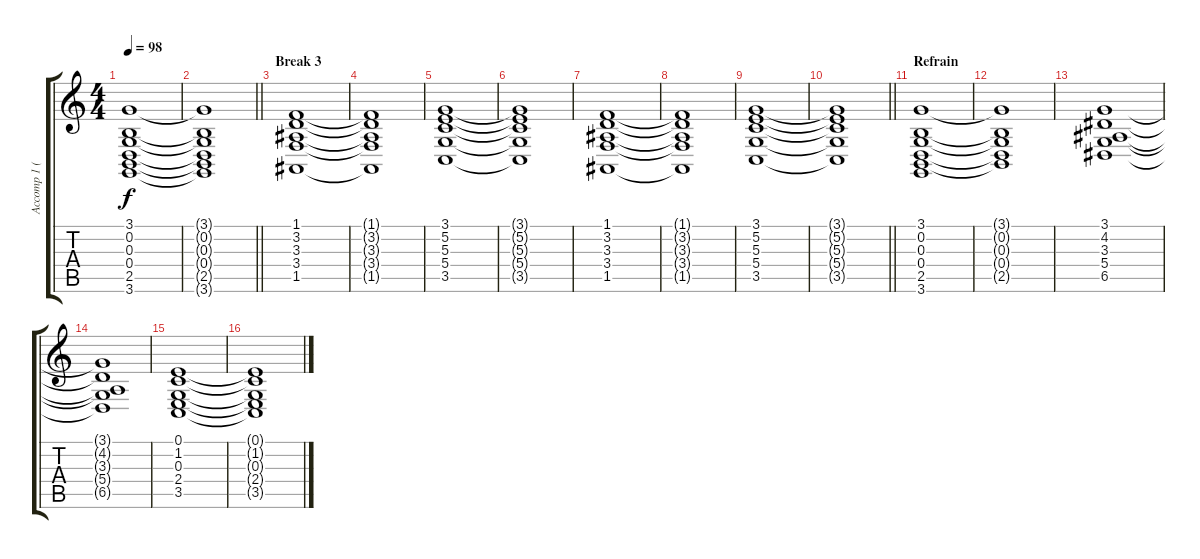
\track ("Accomp 1 (Ld2)" "Accomp 1 (") {instrument lead2sawtooth}
\staff {score tabs}
\tuning (E4 B3 G3 D3 A2 E2) {hide}
\ts (4 4)
\tempo 98
\clef g2
\ks c
(3.1 0.2 0.3 0.4 2.5 3.6).1{dy f} |
\barLineRight lightlight
(3.1{t} 0.2{t} 0.3{t} 0.4{t} 2.5{t} 3.6{t}).1 |
\section ("" "Break 3")
(1.1 3.2 3.3 3.4 1.5).1 |
(1.1{t} 3.2{t} 3.3{t} 3.4{t} 1.5{t}).1 |
(3.1 5.2 5.3 5.4 3.5).1 |
(3.1{t} 5.2{t} 5.3{t} 5.4{t} 3.5{t}).1 |
(1.1 3.2 3.3 3.4 1.5).1 |
(1.1{t} 3.2{t} 3.3{t} 3.4{t} 1.5{t}).1 |
(3.1 5.2 5.3 5.4 3.5).1 |
\barLineRight lightlight
(3.1{t} 5.2{t} 5.3{t} 5.4{t} 3.5{t}).1 |
\section ("" "Refrain")
(3.1 0.2 0.3 0.4 2.5 3.6).1 |
(3.1{t} 0.2{t} 0.3{t} 0.4{t} 2.5{t}).1 |
(3.1 4.2 3.3 5.4 6.5).1 |
(3.1{t} 4.2{t} 3.3{t} 5.4{t} 6.5{t}).1 |
(0.1 1.2 0.3 2.4 3.5).1 |
(0.1{t} 1.2{t} 0.3{t} 2.4{t} 3.5{t}).1
